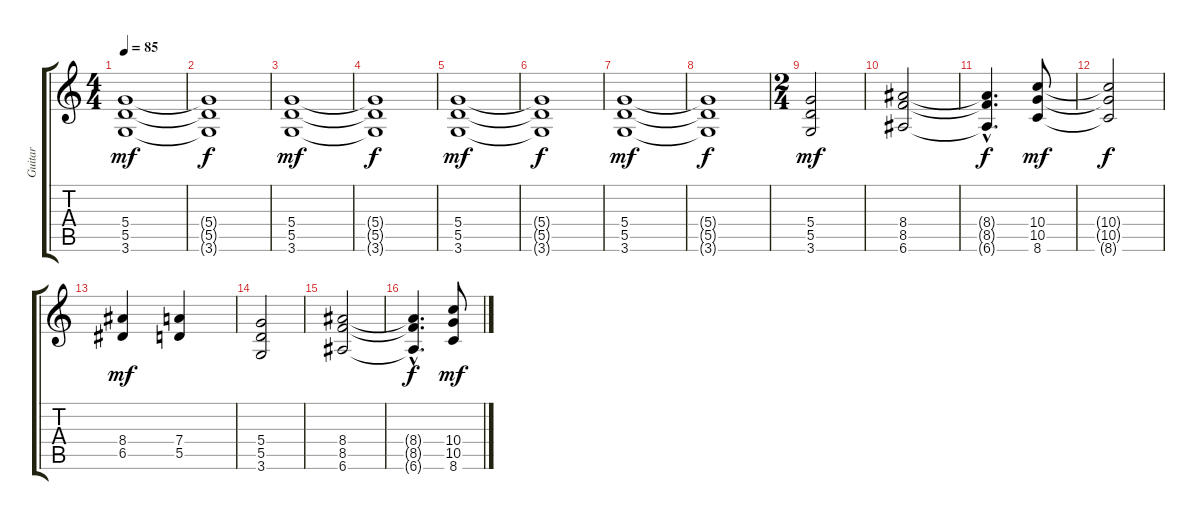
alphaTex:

\track ("Guitar" "Guitar") {instrument overdrivenguitar}
\staff {score tabs}
\tuning (E4 B3 G3 D3 A2 E2) {hide}
\ts (4 4)
\tempo 85
\clef g2
\ks c
(5.4 5.5 3.6).1{dy mf} |
(5.4{t} 5.5{t} 3.6{t}).1{dy f} |
(5.4 5.5 3.6).1{dy mf} |
(5.4{t} 5.5{t} 3.6{t}).1{dy f} |
(5.4 5.5 3.6).1{dy mf} |
(5.4{t} 5.5{t} 3.6{t}).1{dy f} |
(5.4 5.5 3.6).1{dy mf} |
(5.4{t} 5.5{t} 3.6{t}).1{dy f} |
\ts (2 4)
(5.4 5.5 3.6).2{dy mf} |
(8.4 8.5 6.6).2 |
(8.4{hac t} 8.5{hac t} 6.6{hac t}).4{d dy f} (10.4 10.5 8.6).8{dy mf} |
(10.4{t} 10.5{t} 8.6{t}).2{dy f} |
(8.4 6.5).4{dy mf} (7.4 5.5).4 |
(5.4 5.5 3.6).2 |
(8.4 8.5 6.6).2 |
(8.4{hac t} 8.5{hac t} 6.6{hac t}).4{d dy f} (10.4 10.5 8.6).8{dy mf}
